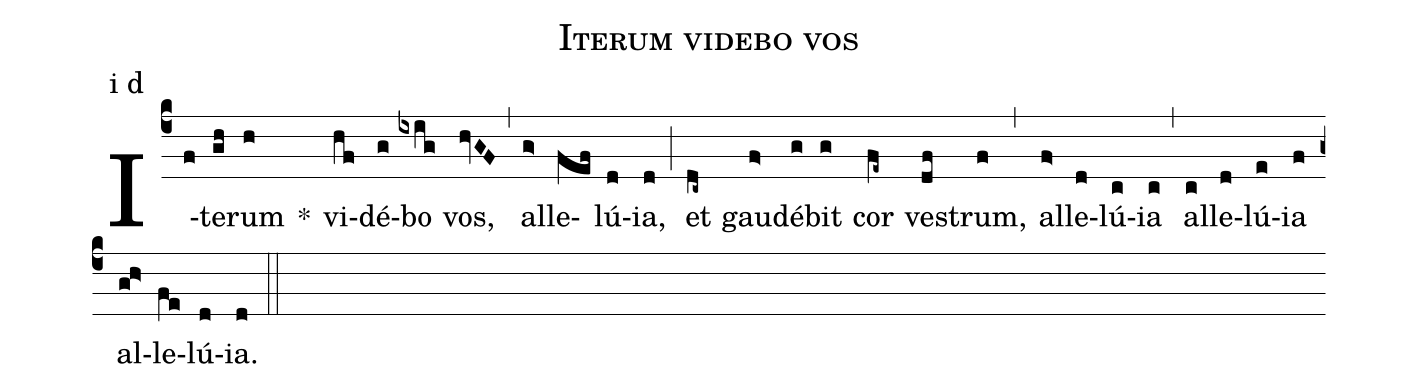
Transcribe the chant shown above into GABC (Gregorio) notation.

name:Iterum videbo vos;
office-part:Antiphona;
mode:1;
annotation: i d;
%%
(c4)
I(f)te(gh)rum(h) *()
vi(hf)dé(g)bo(ixig) vos,(hvGF) (,)
al(g>)le(fef)lú(d)ia,(d) (;)
et(dc~) gau(f>)dé(g)bit(g) cor(fe~) ve(df)strum,(f) (,)
al(f>)le(d)lú(c)ia(c) (,)
al(c)le(d)lú(e)ia(f) al(gh>)le(fe)lú(d)ia.(d) (::)
